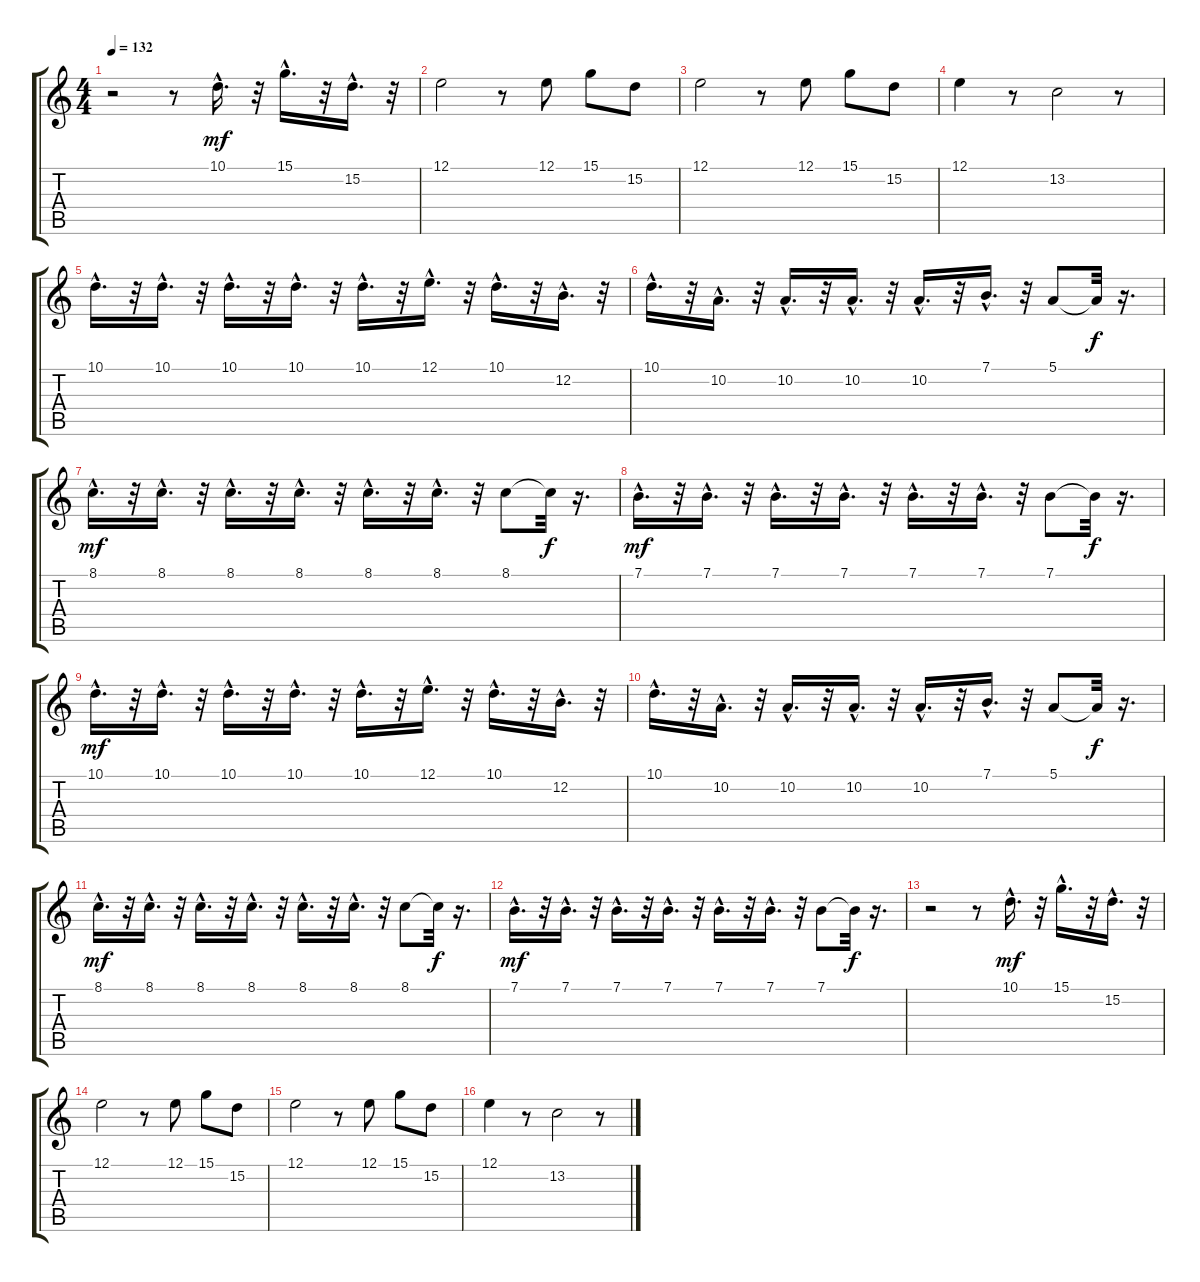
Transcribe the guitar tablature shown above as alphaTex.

\track "" {instrument tremolostrings}
\staff {score tabs}
\tuning (E4 B3 G3 D3 A2 E2) {hide}
\ts (4 4)
\tempo 132
\clef g2
\ks c
r.2{dy mf} r.8 10.1{hac}.16{d} r.32 15.1{hac}.16{d} r.32 15.2{hac}.16{d} r.32 |
12.1.2 r.8 12.1.8 15.1.8 15.2.8 |
12.1.2 r.8 12.1.8 15.1.8 15.2.8 |
12.1.4 r.8 13.2.2 r.8 |
10.1{hac}.16{d} r.32 10.1{hac}.16{d} r.32 10.1{hac}.16{d} r.32 10.1{hac}.16{d} r.32 10.1{hac}.16{d} r.32 12.1{hac}.16{d} r.32 10.1{hac}.16{d} r.32 12.2{hac}.16{d} r.32 |
10.1{hac}.16{d} r.32 10.2{hac}.16{d} r.32 10.2{hac}.16{d} r.32 10.2{hac}.16{d} r.32 10.2{hac}.16{d} r.32 7.1{hac}.16{d} r.32 5.1.8 5.1{t}.32{dy f} r.16{d} |
8.1{hac}.16{d dy mf} r.32 8.1{hac}.16{d} r.32 8.1{hac}.16{d} r.32 8.1{hac}.16{d} r.32 8.1{hac}.16{d} r.32 8.1{hac}.16{d} r.32 8.1.8 8.1{t}.32{dy f} r.16{d} |
7.1{hac}.16{d dy mf} r.32 7.1{hac}.16{d} r.32 7.1{hac}.16{d} r.32 7.1{hac}.16{d} r.32 7.1{hac}.16{d} r.32 7.1{hac}.16{d} r.32 7.1.8 7.1{t}.32{dy f} r.16{d} |
10.1{hac}.16{d dy mf} r.32 10.1{hac}.16{d} r.32 10.1{hac}.16{d} r.32 10.1{hac}.16{d} r.32 10.1{hac}.16{d} r.32 12.1{hac}.16{d} r.32 10.1{hac}.16{d} r.32 12.2{hac}.16{d} r.32 |
10.1{hac}.16{d} r.32 10.2{hac}.16{d} r.32 10.2{hac}.16{d} r.32 10.2{hac}.16{d} r.32 10.2{hac}.16{d} r.32 7.1{hac}.16{d} r.32 5.1.8 5.1{t}.32{dy f} r.16{d} |
8.1{hac}.16{d dy mf} r.32 8.1{hac}.16{d} r.32 8.1{hac}.16{d} r.32 8.1{hac}.16{d} r.32 8.1{hac}.16{d} r.32 8.1{hac}.16{d} r.32 8.1.8 8.1{t}.32{dy f} r.16{d} |
7.1{hac}.16{d dy mf} r.32 7.1{hac}.16{d} r.32 7.1{hac}.16{d} r.32 7.1{hac}.16{d} r.32 7.1{hac}.16{d} r.32 7.1{hac}.16{d} r.32 7.1.8 7.1{t}.32{dy f} r.16{d} |
r.2 r.8 10.1{hac}.16{d dy mf} r.32 15.1{hac}.16{d} r.32 15.2{hac}.16{d} r.32 |
12.1.2 r.8 12.1.8 15.1.8 15.2.8 |
12.1.2 r.8 12.1.8 15.1.8 15.2.8 |
12.1.4 r.8 13.2.2 r.8
